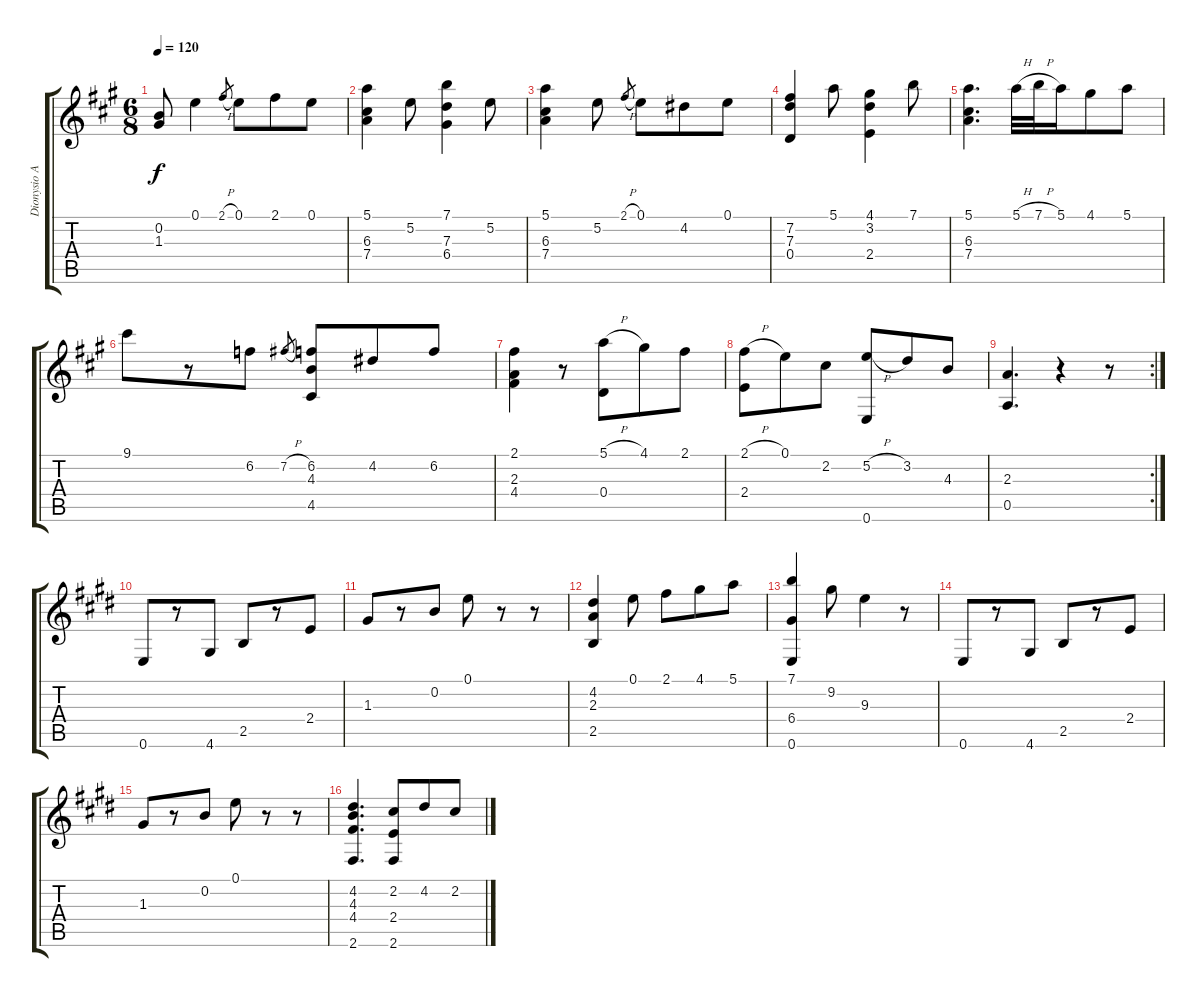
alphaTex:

\track ("Dionysio Aguado" "Dionysio A") {instrument acousticguitarnylon}
\staff {score tabs}
\tuning (E4 B3 G3 D3 A2 E2) {hide}
\ts (6 8)
\tempo 120
\clef g2
\ks a
(0.2 1.3).8{dy f} 0.1.4 2.1{h}.8{gr} 0.1.8 2.1.8 0.1.8 |
(5.1 6.3 7.4).4 5.2.8 (7.1 7.3 6.4).4 5.2.8 |
(5.1 6.3 7.4).4 5.2.8 2.1{h}.8{gr} 0.1.8 4.2.8 0.1.8 |
(7.2 7.3 0.4).4 5.1.8 (4.1 3.2 2.4).4 7.1.8 |
(5.1 6.3 7.4).4{d} 5.1{h}.32 7.1{h}.32 5.1.16 4.1.8 5.1.8 |
9.1.8 r.8 6.2.8 7.2{h}.8{gr} (6.2 4.3 4.5).8 4.2.8 6.2.8 |
(2.1 2.3 4.4).4 r.8 (5.1{h} 0.4).8 4.1.8 2.1.8 |
(2.1{h} 2.4).8 0.1.8 2.2.8 (5.2{h} 0.6).8 3.2.8 4.3.8 |
\rc 2
(2.3 0.5).4{d} r.4 r.8 |
\ks e
0.6.8 r.8 4.6.8 2.5.8 r.8 2.4.8 |
1.3.8 r.8 0.2.8 0.1.8 r.8 r.8 |
(4.2 2.3 2.5).4 0.1.8 2.1.8 4.1.8 5.1.8 |
(7.1 6.4 0.6).4 9.2.8 9.3.4 r.8 |
0.6.8 r.8 4.6.8 2.5.8 r.8 2.4.8 |
1.3.8 r.8 0.2.8 0.1.8 r.8 r.8 |
(4.2 4.3 4.4 2.6).4{d} (2.2 2.4 2.6).8 4.2.8 2.2.8
